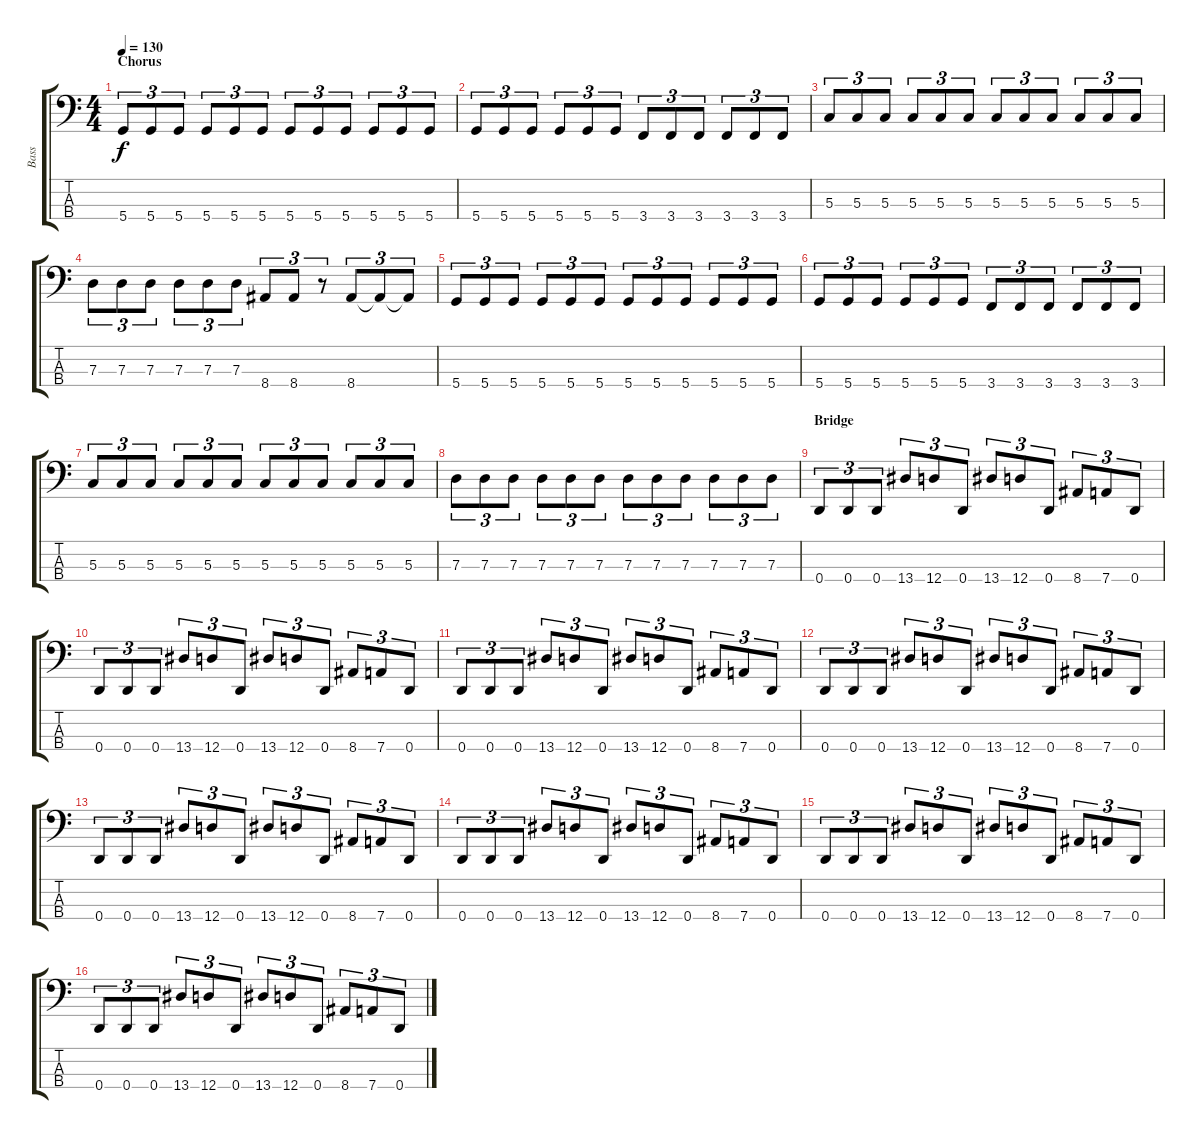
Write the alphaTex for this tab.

\track ("Bass" "Bass") {instrument electricbassfinger}
\staff {score tabs}
\tuning (F2 C2 G1 D1) {hide}
\ts (4 4)
\section ("" "Chorus")
\tempo 130
\clef f4
\ks c
5.4.8{tu (3 2) dy f} 5.4.8{tu (3 2)} 5.4.8{tu (3 2)} 5.4.8{tu (3 2)} 5.4.8{tu (3 2)} 5.4.8{tu (3 2)} 5.4.8{tu (3 2)} 5.4.8{tu (3 2)} 5.4.8{tu (3 2)} 5.4.8{tu (3 2)} 5.4.8{tu (3 2)} 5.4.8{tu (3 2)} |
5.4.8{tu (3 2)} 5.4.8{tu (3 2)} 5.4.8{tu (3 2)} 5.4.8{tu (3 2)} 5.4.8{tu (3 2)} 5.4.8{tu (3 2)} 3.4.8{tu (3 2)} 3.4.8{tu (3 2)} 3.4.8{tu (3 2)} 3.4.8{tu (3 2)} 3.4.8{tu (3 2)} 3.4.8{tu (3 2)} |
5.3.8{tu (3 2)} 5.3.8{tu (3 2)} 5.3.8{tu (3 2)} 5.3.8{tu (3 2)} 5.3.8{tu (3 2)} 5.3.8{tu (3 2)} 5.3.8{tu (3 2)} 5.3.8{tu (3 2)} 5.3.8{tu (3 2)} 5.3.8{tu (3 2)} 5.3.8{tu (3 2)} 5.3.8{tu (3 2)} |
7.3.8{tu (3 2)} 7.3.8{tu (3 2)} 7.3.8{tu (3 2)} 7.3.8{tu (3 2)} 7.3.8{tu (3 2)} 7.3.8{tu (3 2)} 8.4.8{tu (3 2)} 8.4.8{tu (3 2)} r.8{tu (3 2)} 8.4.8{tu (3 2)} 8.4{t}.8{tu (3 2)} 8.4{t}.8{tu (3 2)} |
5.4.8{tu (3 2)} 5.4.8{tu (3 2)} 5.4.8{tu (3 2)} 5.4.8{tu (3 2)} 5.4.8{tu (3 2)} 5.4.8{tu (3 2)} 5.4.8{tu (3 2)} 5.4.8{tu (3 2)} 5.4.8{tu (3 2)} 5.4.8{tu (3 2)} 5.4.8{tu (3 2)} 5.4.8{tu (3 2)} |
5.4.8{tu (3 2)} 5.4.8{tu (3 2)} 5.4.8{tu (3 2)} 5.4.8{tu (3 2)} 5.4.8{tu (3 2)} 5.4.8{tu (3 2)} 3.4.8{tu (3 2)} 3.4.8{tu (3 2)} 3.4.8{tu (3 2)} 3.4.8{tu (3 2)} 3.4.8{tu (3 2)} 3.4.8{tu (3 2)} |
5.3.8{tu (3 2)} 5.3.8{tu (3 2)} 5.3.8{tu (3 2)} 5.3.8{tu (3 2)} 5.3.8{tu (3 2)} 5.3.8{tu (3 2)} 5.3.8{tu (3 2)} 5.3.8{tu (3 2)} 5.3.8{tu (3 2)} 5.3.8{tu (3 2)} 5.3.8{tu (3 2)} 5.3.8{tu (3 2)} |
7.3.8{tu (3 2)} 7.3.8{tu (3 2)} 7.3.8{tu (3 2)} 7.3.8{tu (3 2)} 7.3.8{tu (3 2)} 7.3.8{tu (3 2)} 7.3.8{tu (3 2)} 7.3.8{tu (3 2)} 7.3.8{tu (3 2)} 7.3.8{tu (3 2)} 7.3.8{tu (3 2)} 7.3.8{tu (3 2)} |
\section ("" "Bridge")
0.4.8{tu (3 2)} 0.4.8{tu (3 2)} 0.4.8{tu (3 2)} 13.4.8{tu (3 2)} 12.4.8{tu (3 2)} 0.4.8{tu (3 2)} 13.4.8{tu (3 2)} 12.4.8{tu (3 2)} 0.4.8{tu (3 2)} 8.4.8{tu (3 2)} 7.4.8{tu (3 2)} 0.4.8{tu (3 2)} |
0.4.8{tu (3 2)} 0.4.8{tu (3 2)} 0.4.8{tu (3 2)} 13.4.8{tu (3 2)} 12.4.8{tu (3 2)} 0.4.8{tu (3 2)} 13.4.8{tu (3 2)} 12.4.8{tu (3 2)} 0.4.8{tu (3 2)} 8.4.8{tu (3 2)} 7.4.8{tu (3 2)} 0.4.8{tu (3 2)} |
0.4.8{tu (3 2)} 0.4.8{tu (3 2)} 0.4.8{tu (3 2)} 13.4.8{tu (3 2)} 12.4.8{tu (3 2)} 0.4.8{tu (3 2)} 13.4.8{tu (3 2)} 12.4.8{tu (3 2)} 0.4.8{tu (3 2)} 8.4.8{tu (3 2)} 7.4.8{tu (3 2)} 0.4.8{tu (3 2)} |
0.4.8{tu (3 2)} 0.4.8{tu (3 2)} 0.4.8{tu (3 2)} 13.4.8{tu (3 2)} 12.4.8{tu (3 2)} 0.4.8{tu (3 2)} 13.4.8{tu (3 2)} 12.4.8{tu (3 2)} 0.4.8{tu (3 2)} 8.4.8{tu (3 2)} 7.4.8{tu (3 2)} 0.4.8{tu (3 2)} |
0.4.8{tu (3 2)} 0.4.8{tu (3 2)} 0.4.8{tu (3 2)} 13.4.8{tu (3 2)} 12.4.8{tu (3 2)} 0.4.8{tu (3 2)} 13.4.8{tu (3 2)} 12.4.8{tu (3 2)} 0.4.8{tu (3 2)} 8.4.8{tu (3 2)} 7.4.8{tu (3 2)} 0.4.8{tu (3 2)} |
0.4.8{tu (3 2)} 0.4.8{tu (3 2)} 0.4.8{tu (3 2)} 13.4.8{tu (3 2)} 12.4.8{tu (3 2)} 0.4.8{tu (3 2)} 13.4.8{tu (3 2)} 12.4.8{tu (3 2)} 0.4.8{tu (3 2)} 8.4.8{tu (3 2)} 7.4.8{tu (3 2)} 0.4.8{tu (3 2)} |
0.4.8{tu (3 2)} 0.4.8{tu (3 2)} 0.4.8{tu (3 2)} 13.4.8{tu (3 2)} 12.4.8{tu (3 2)} 0.4.8{tu (3 2)} 13.4.8{tu (3 2)} 12.4.8{tu (3 2)} 0.4.8{tu (3 2)} 8.4.8{tu (3 2)} 7.4.8{tu (3 2)} 0.4.8{tu (3 2)} |
0.4.8{tu (3 2)} 0.4.8{tu (3 2)} 0.4.8{tu (3 2)} 13.4.8{tu (3 2)} 12.4.8{tu (3 2)} 0.4.8{tu (3 2)} 13.4.8{tu (3 2)} 12.4.8{tu (3 2)} 0.4.8{tu (3 2)} 8.4.8{tu (3 2)} 7.4.8{tu (3 2)} 0.4.8{tu (3 2)}
